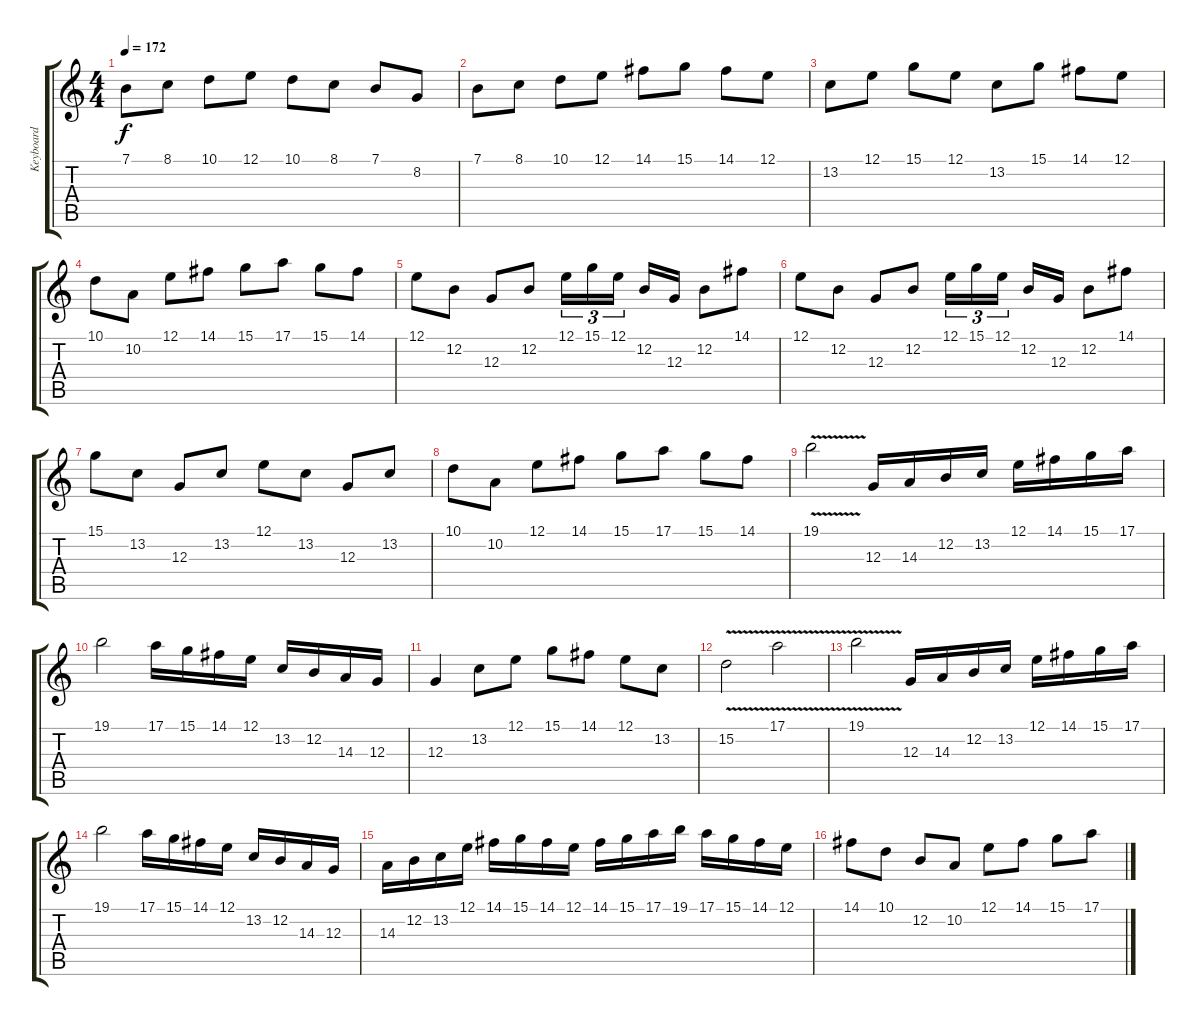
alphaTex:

\track ("Keyboard" "Keyboard") {instrument lead2sawtooth}
\staff {score tabs}
\tuning (E4 B3 G3 D3 A2 E2) {hide}
\ts (4 4)
\tempo 172
\clef g2
\ks c
7.1.8{dy f} 8.1.8 10.1.8 12.1.8 10.1.8 8.1.8 7.1.8 8.2.8 |
7.1.8 8.1.8 10.1.8 12.1.8 14.1.8 15.1.8 14.1.8 12.1.8 |
13.2.8 12.1.8 15.1.8 12.1.8 13.2.8 15.1.8 14.1.8 12.1.8 |
10.1.8 10.2.8 12.1.8 14.1.8 15.1.8 17.1.8 15.1.8 14.1.8 |
12.1.8 12.2.8 12.3.8 12.2.8 12.1.16{tu (3 2)} 15.1.16{tu (3 2)} 12.1.16{tu (3 2) beam splitsecondary} 12.2.16 12.3.16 12.2.8 14.1.8 |
12.1.8 12.2.8 12.3.8 12.2.8 12.1.16{tu (3 2)} 15.1.16{tu (3 2)} 12.1.16{tu (3 2) beam splitsecondary} 12.2.16 12.3.16 12.2.8 14.1.8 |
15.1.8 13.2.8 12.3.8 13.2.8 12.1.8 13.2.8 12.3.8 13.2.8 |
10.1.8 10.2.8 12.1.8 14.1.8 15.1.8 17.1.8 15.1.8 14.1.8 |
19.1{v}.2 12.3.16 14.3.16 12.2.16 13.2.16 12.1.16 14.1.16 15.1.16 17.1.16 |
19.1.2 17.1.16 15.1.16 14.1.16 12.1.16 13.2.16 12.2.16 14.3.16 12.3.16 |
12.3.4 13.2.8 12.1.8 15.1.8 14.1.8 12.1.8 13.2.8 |
15.2{v}.2 17.1{v}.2 |
19.1{v}.2 12.3.16 14.3.16 12.2.16 13.2.16 12.1.16 14.1.16 15.1.16 17.1.16 |
19.1.2 17.1.16 15.1.16 14.1.16 12.1.16 13.2.16 12.2.16 14.3.16 12.3.16 |
14.3.16 12.2.16 13.2.16 12.1.16 14.1.16 15.1.16 14.1.16 12.1.16 14.1.16 15.1.16 17.1.16 19.1.16 17.1.16 15.1.16 14.1.16 12.1.16 |
14.1.8 10.1.8 12.2.8 10.2.8 12.1.8 14.1.8 15.1.8 17.1.8
